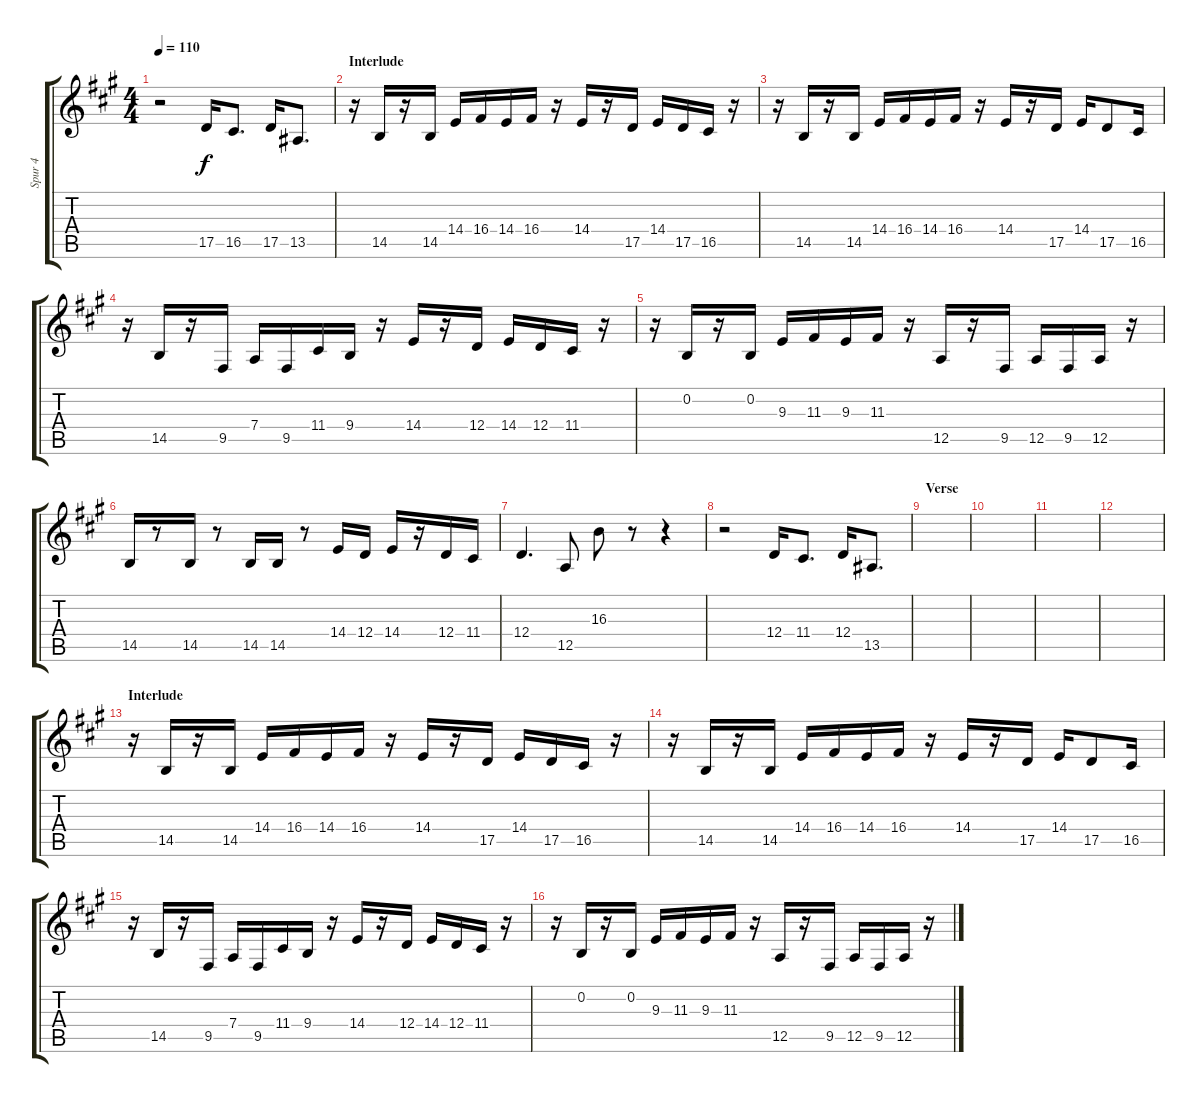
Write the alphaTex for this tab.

\track ("Spur 4" "Spur 4") {instrument trombone}
\staff {score tabs}
\tuning (E4 B3 G3 D3 A2 E2) {hide}
\ts (4 4)
\tempo 110
\clef g2
\ks a
r.2{dy f instrument trombone} 17.5.16 16.5.8{d} 17.5.16 13.5.8{d} |
\section ("" "Interlude")
r.16 14.5.16 r.16 14.5.16 14.4.16 16.4.16 14.4.16 16.4.16 r.16 14.4.16 r.16 17.5.16 14.4.16 17.5.16 16.5.16 r.16 |
r.16 14.5.16 r.16 14.5.16 14.4.16 16.4.16 14.4.16 16.4.16 r.16 14.4.16 r.16 17.5.16 14.4.16 17.5.8 16.5.16 |
r.16 14.5.16 r.16 9.5.16 7.4.16 9.5.16 11.4.16 9.4.16 r.16 14.4.16 r.16 12.4.16 14.4.16 12.4.16 11.4.16 r.16 |
r.16 0.2.16 r.16 0.2.16 9.3.16 11.3.16 9.3.16 11.3.16 r.16 12.5.16 r.16 9.5.16 12.5.16 9.5.16 12.5.16 r.16 |
14.5.16 r.8 14.5.16 r.8 14.5.16 14.5.16 r.8 14.4.16 12.4.16 14.4.16 r.16 12.4.16 11.4.16 |
12.4.4{d} 12.5.8 16.3.8 r.8 r.4 |
r.2 12.4.16 11.4.8{d} 12.4.16 13.5.8{d} |
\section ("" "Verse")
|
|
|
|
\section ("" "Interlude")
r.16 14.5.16 r.16 14.5.16 14.4.16 16.4.16 14.4.16 16.4.16 r.16 14.4.16 r.16 17.5.16 14.4.16 17.5.16 16.5.16 r.16 |
r.16 14.5.16 r.16 14.5.16 14.4.16 16.4.16 14.4.16 16.4.16 r.16 14.4.16 r.16 17.5.16 14.4.16 17.5.8 16.5.16 |
r.16 14.5.16 r.16 9.5.16 7.4.16 9.5.16 11.4.16 9.4.16 r.16 14.4.16 r.16 12.4.16 14.4.16 12.4.16 11.4.16 r.16 |
r.16 0.2.16 r.16 0.2.16 9.3.16 11.3.16 9.3.16 11.3.16 r.16 12.5.16 r.16 9.5.16 12.5.16 9.5.16 12.5.16 r.16
